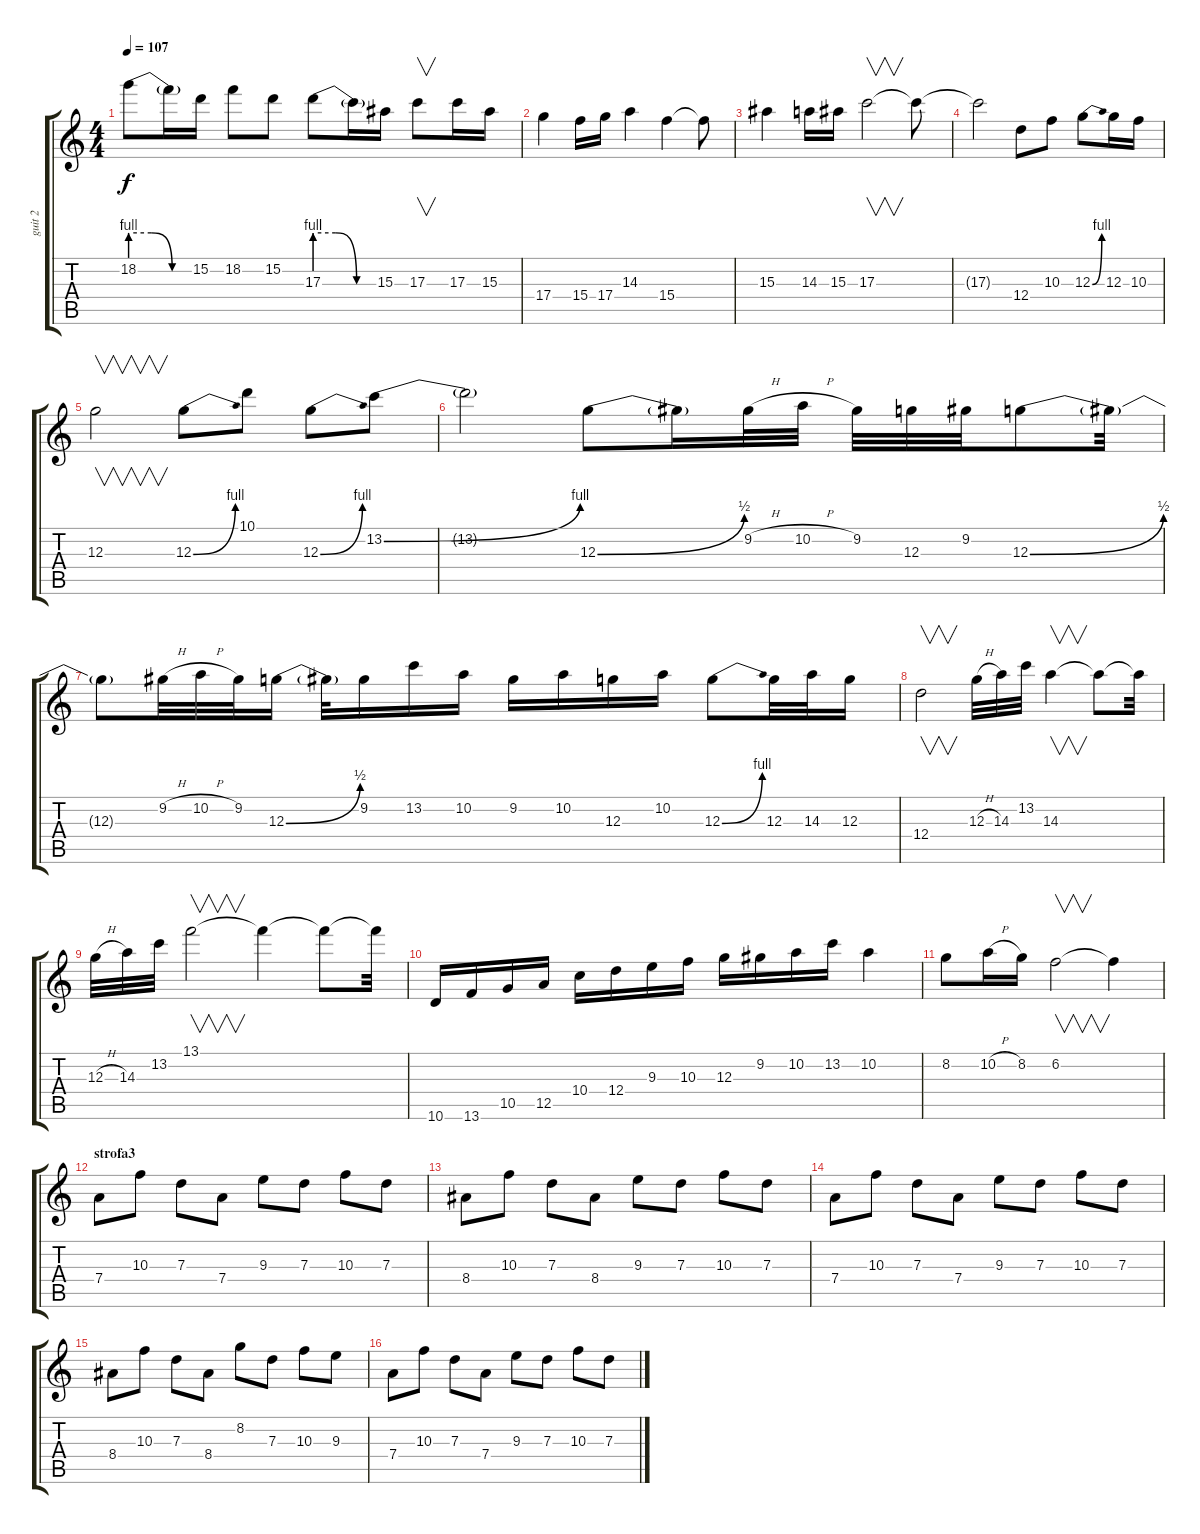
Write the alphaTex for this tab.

\track ("guit 2" "guit 2") {instrument overdrivenguitar}
\staff {score tabs}
\tuning (E4 B3 G3 D3 A2 E2) {hide}
\ts (4 4)
\tempo 107
\clef g2
\ks c
18.2{be (custom 0 4 20 4 40 0 60 0)}.8{dy f} 18.2{t}.16 15.2.16 18.2.8 15.2.8 17.3{be (custom 0 4 20 4 40 0 60 0)}.8 17.3{t}.16 15.3.16 17.3.8{v} 17.3.16 15.3.16 |
17.4.4 15.4.16 17.4.16 14.3.4 15.4.4 15.4{t}.8 |
15.3.4 14.3.16 15.3.16 17.3.2{v} 17.3{t}.8 |
17.3{t}.2 12.4.8 10.3.8 12.3{be (bend 0 0 60 4)}.8 12.3.16 10.3.16 |
12.3.2{v} 12.3{be (bend 0 0 60 4)}.8 10.1.8 12.3{be (bend 0 0 60 4)}.8 13.2{be (bend 0 0 60 4)}.8 |
13.2{t}.2 12.3{be (bend 0 0 60 2)}.8 12.3{t}.16 9.2{h}.32 10.2{h}.32 9.2.32 12.3.32 9.2.32 12.3{be (bend 0 0 60 2)}.8 12.3{t}.32 |
12.3{t}.8 9.2{h}.32 10.2{h}.32 9.2.32 12.3{be (bend 0 0 60 2)}.16 12.3{t}.32 9.2.16 13.2.16 10.2.16 9.2.16 10.2.16 12.3.16 10.2.16 12.3{be (bend 0 0 60 4)}.8 12.3.32 14.3.32 12.3.16 |
12.4.2{v} 12.3{h}.32 14.3.32 13.2.32 14.3.4{v} 14.3{t}.8 14.3{t}.32 |
12.3{h}.32 14.3.32 13.2.32 13.1.2{v} 13.1{t}.4 13.1{t}.8 13.1{t}.32 |
10.6.16 13.6.16 10.5.16 12.5.16 10.4.16 12.4.16 9.3.16 10.3.16 12.3.16 9.2.16 10.2.16 13.2.16 10.2.4 |
8.2.8 10.2{h}.16 8.2.16 6.2.2{v} 6.2{t}.4 |
\section ("" "strofa3")
7.4.8{volume 13} 10.3.8 7.3.8 7.4.8 9.3.8 7.3.8 10.3.8 7.3.8 |
8.4.8 10.3.8 7.3.8 8.4.8 9.3.8 7.3.8 10.3.8 7.3.8 |
7.4.8 10.3.8 7.3.8 7.4.8 9.3.8 7.3.8 10.3.8 7.3.8 |
8.4.8 10.3.8 7.3.8 8.4.8 8.2.8 7.3.8 10.3.8 9.3.8 |
7.4.8 10.3.8 7.3.8 7.4.8 9.3.8 7.3.8 10.3.8 7.3.8
